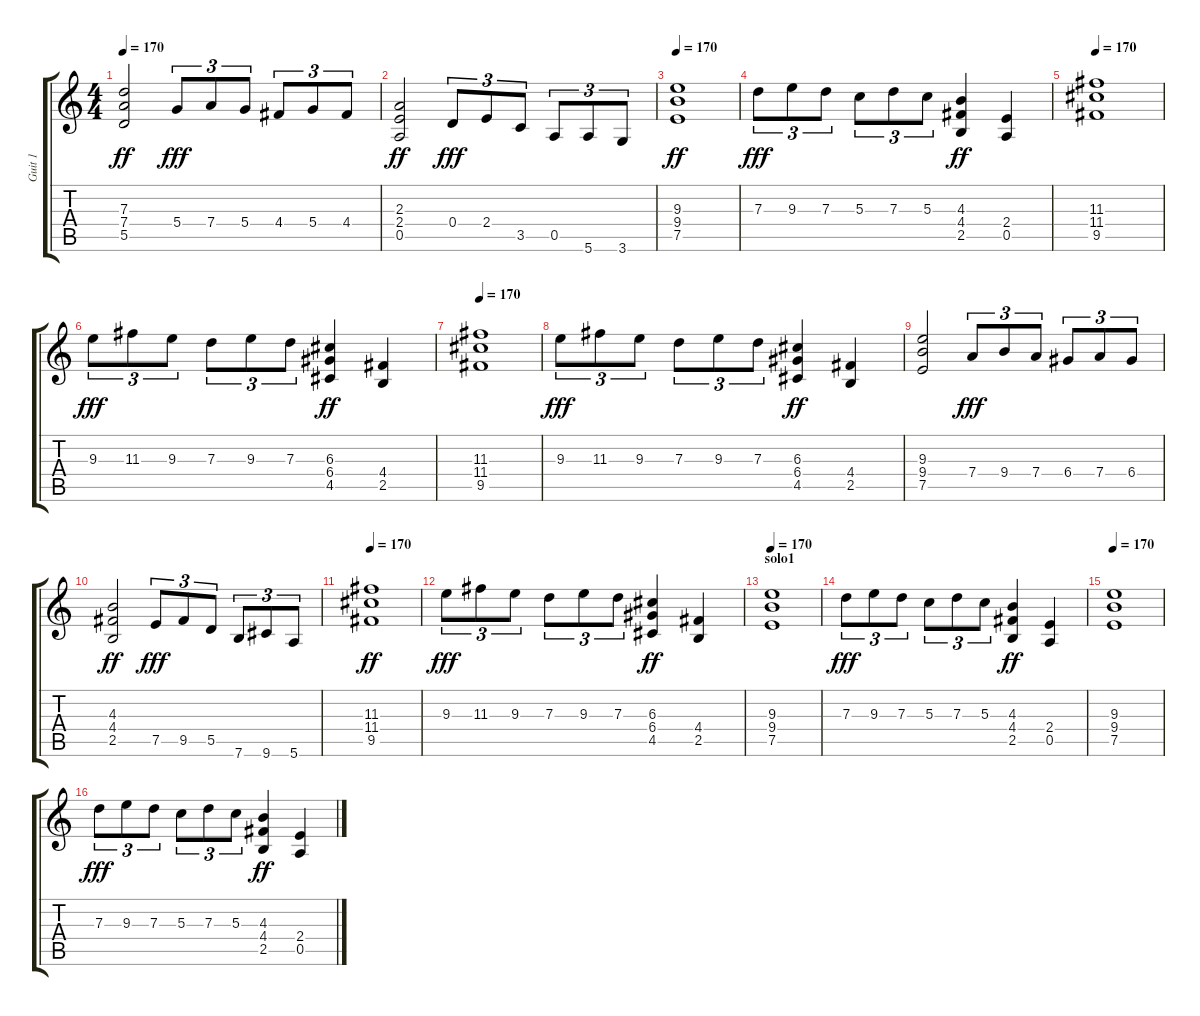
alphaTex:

\track ("Guit 1" "Guit 1") {instrument acousticguitarnylon}
\staff {score tabs}
\tuning (E4 B3 G3 D3 A2 E2) {hide}
\ts (4 4)
\tempo 170
\clef g2
\ks c
(7.3 7.4 5.5).2{dy ff} 5.4.8{tu (3 2) dy fff} 7.4.8{tu (3 2)} 5.4.8{tu (3 2)} 4.4.8{tu (3 2)} 5.4.8{tu (3 2)} 4.4.8{tu (3 2)} |
(2.3 2.4 0.5).2{dy ff} 0.4.8{tu (3 2) dy fff} 2.4.8{tu (3 2)} 3.5.8{tu (3 2)} 0.5.8{tu (3 2)} 5.6.8{tu (3 2)} 3.6.8{tu (3 2)} |
\tempo 170
(9.3 9.4 7.5).1{dy ff volume 11 instrument overdrivenguitar} |
7.3.8{tu (3 2) dy fff} 9.3.8{tu (3 2)} 7.3.8{tu (3 2)} 5.3.8{tu (3 2)} 7.3.8{tu (3 2)} 5.3.8{tu (3 2)} (4.3 4.4 2.5).4{dy ff} (2.4 0.5).4 |
\tempo 170
(11.3 11.4 9.5).1{volume 11 instrument overdrivenguitar} |
9.3.8{tu (3 2) dy fff} 11.3.8{tu (3 2)} 9.3.8{tu (3 2)} 7.3.8{tu (3 2)} 9.3.8{tu (3 2)} 7.3.8{tu (3 2)} (6.3 6.4 4.5).4{dy ff} (4.4 2.5).4 |
\tempo 170
(11.3 11.4 9.5).1{volume 11 instrument overdrivenguitar} |
9.3.8{tu (3 2) dy fff} 11.3.8{tu (3 2)} 9.3.8{tu (3 2)} 7.3.8{tu (3 2)} 9.3.8{tu (3 2)} 7.3.8{tu (3 2)} (6.3 6.4 4.5).4{dy ff} (4.4 2.5).4 |
(9.3 9.4 7.5).2 7.4.8{tu (3 2) dy fff} 9.4.8{tu (3 2)} 7.4.8{tu (3 2)} 6.4.8{tu (3 2)} 7.4.8{tu (3 2)} 6.4.8{tu (3 2)} |
(4.3 4.4 2.5).2{dy ff} 7.5.8{tu (3 2) dy fff} 9.5.8{tu (3 2)} 5.5.8{tu (3 2)} 7.6.8{tu (3 2)} 9.6.8{tu (3 2)} 5.6.8{tu (3 2)} |
\tempo 170
(11.3 11.4 9.5).1{dy ff volume 11 instrument overdrivenguitar} |
9.3.8{tu (3 2) dy fff} 11.3.8{tu (3 2)} 9.3.8{tu (3 2)} 7.3.8{tu (3 2)} 9.3.8{tu (3 2)} 7.3.8{tu (3 2)} (6.3 6.4 4.5).4{dy ff} (4.4 2.5).4 |
\section ("" "solo1")
\tempo 170
(9.3 9.4 7.5).1{volume 11 instrument overdrivenguitar} |
7.3.8{tu (3 2) dy fff} 9.3.8{tu (3 2)} 7.3.8{tu (3 2)} 5.3.8{tu (3 2)} 7.3.8{tu (3 2)} 5.3.8{tu (3 2)} (4.3 4.4 2.5).4{dy ff} (2.4 0.5).4 |
\tempo 170
(9.3 9.4 7.5).1{volume 11 instrument overdrivenguitar} |
7.3.8{tu (3 2) dy fff} 9.3.8{tu (3 2)} 7.3.8{tu (3 2)} 5.3.8{tu (3 2)} 7.3.8{tu (3 2)} 5.3.8{tu (3 2)} (4.3 4.4 2.5).4{dy ff} (2.4 0.5).4
